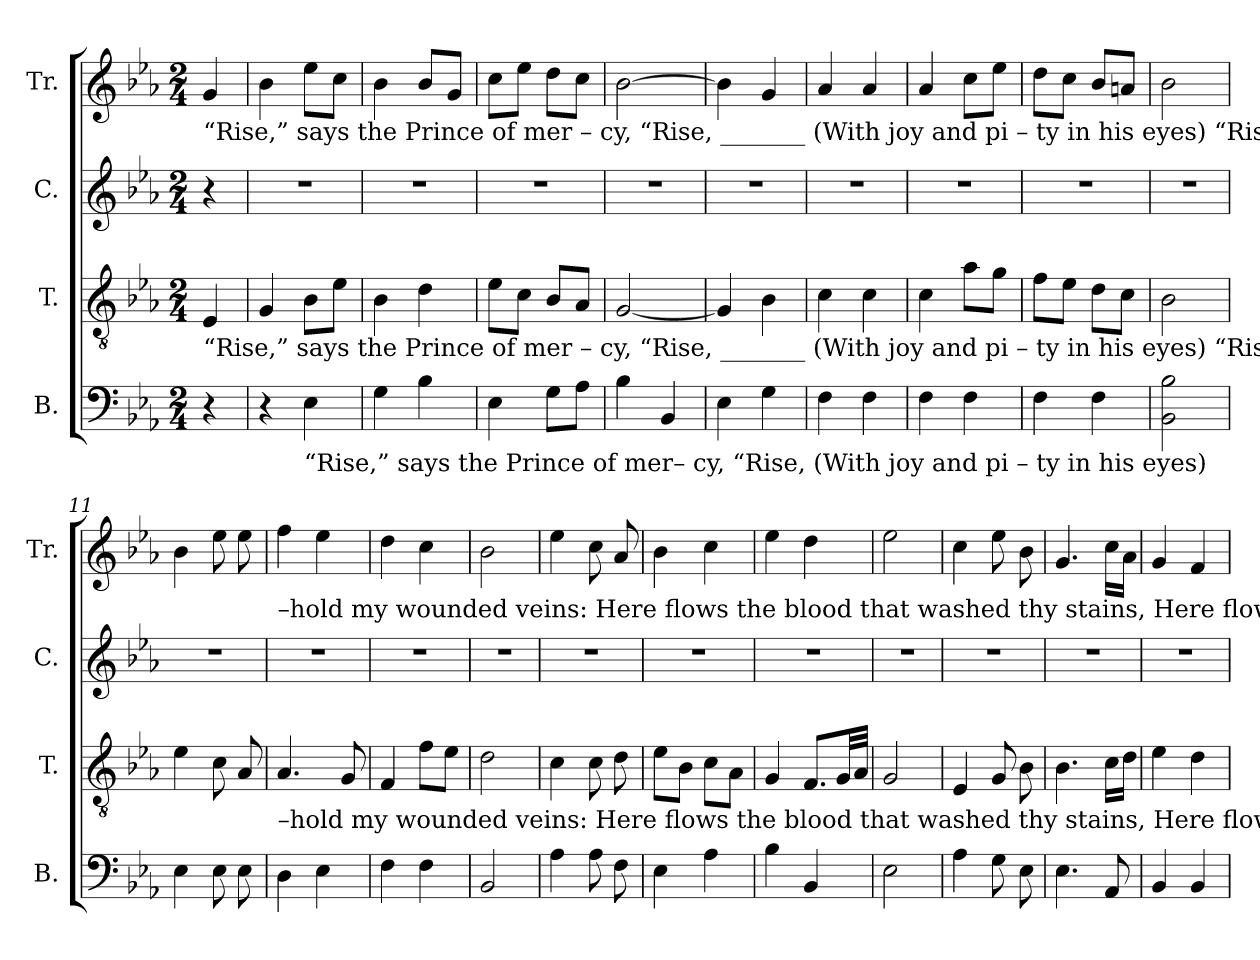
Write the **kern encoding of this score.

**kern	**kern	**kern	**kern
*part4	*part3	*part2	*part1
*staff4	*staff3	*staff2	*staff1
*I"B.	*I"T.	*I"C.	*I"Tr.
*I'B.	*I'T.	*I'C.	*I'Tr.
*clefF4	*clefGv2	*clefG2	*clefG2
*k[b-e-a-]	*k[b-e-a-]	*k[b-e-a-]	*k[b-e-a-]
*M2/4	*M2/4	*M2/4	*M2/4
*MM100	*MM100	*MM100	*MM100
=1	=1	=1	=1
!	!	!	!LO:TX:b:t=“Rise,”  says  the       Prince  of       mer  –  cy,         “Rise, _______     (With   joy   and    pi  – ty          in           his          eyes)     “Rise and be –
!	!LO:TX:b:t=“Rise,”  says  the       Prince  of       mer  –  cy,         “Rise, _______     (With   joy   and    pi  – ty          in           his          eyes)     “Rise and be –	!	!
4r	4E-/	4r	4g/
=2	=2	=2	=2
4r	4G/	2r	4b-\
!LO:TX:b:t=“Rise,”     says  the        Prince   of          mer– cy,  “Rise, (With joy  and    pi – ty           in           his           eyes)	!	!	!
4E-\	8B-\L	.	8ee-\L
.	8e-\J	.	8cc\J
=3	=3	=3	=3
4G\	4B-\	2r	4b-\
4B-\	4d\	.	8b-/L
.	.	.	8g/J
=4	=4	=4	=4
4E-\	8e-\L	2r	8cc\L
.	8c\J	.	8ee-\J
8G\L	8B-/L	.	8dd\L
8A-\J	8A-/J	.	8cc\J
=5	=5	=5	=5
4B-\	[2G/	2r	[2b-\
4BB-/	.	.	.
=6	=6	=6	=6
4E-\	4G/]	2r	4b-\]
4G\	4B-\	.	4g/
=7	=7	=7	=7
4F\	4c\	2r	4a-/
4F\	4c\	.	4a-/
=8	=8	=8	=8
4F\	4c\	2r	4a-/
4F\	8a-\L	.	8cc\L
.	8g\J	.	8ee-\J
=9	=9	=9	=9
4F\	8f\L	2r	8dd\L
.	8e-\J	.	8cc\J
4F\	8d\L	.	8b-/L
.	8c\J	.	8an/J
=10	=10	=10	=10
2BB-\ 2B-\	2B-\	2r	2b-\
=11	=11	=11	=11
4E-\	4e-\	2r	4b-\
8E-\	8c\	.	8ee-\
8E-\	8A-/	.	8ee-\
!!LO:LB:g=z
=12	=12	=12	=12
!	!	!	!LO:TX:b:t=–hold  my      wounded      veins&colon;   Here flows the blood  that        washed thy         stains,  Here flows the blood   that  washed thy stains.”
!	!LO:TX:b:t=–hold  my      wounded      veins&colon;   Here flows the blood  that        washed thy         stains,  Here flows the blood   that  washed thy stains.”	!	!
4D\	4.A-/	2r	4ff\
4E-\	.	.	4ee-\
.	8G/	.	.
=13	=13	=13	=13
4F\	4F/	2r	4dd\
4F\	8f\L	.	4cc\
.	8e-\J	.	.
=14	=14	=14	=14
2BB-/	2d\	2r	2b-\
=15	=15	=15	=15
4A-\	4c\	2r	4ee-\
8A-\	8c\	.	8cc\
8F\	8d\	.	8a-/
=16	=16	=16	=16
4E-\	8e-\L	2r	4b-\
.	8B-\J	.	.
4A-\	8c\L	.	4cc\
.	8A-\J	.	.
=17	=17	=17	=17
4B-\	4G/	2r	4ee-\
4BB-/	8.F/L	.	4dd\
.	32G/LL	.	.
.	32A-/JJJ	.	.
=18	=18	=18	=18
2E-\	2G/	2r	2ee-\
=19	=19	=19	=19
4A-\	4E-/	2r	4cc\
8G\	8G/	.	8ee-\
8E-\	8B-\	.	8b-\
=20	=20	=20	=20
4.E-\	4.B-\	2r	4.g/
8AA-/	16c\LL	.	16cc\LL
.	16d\JJ	.	16a-\JJ
=21	=21	=21	=21
4BB-/	4e-\	2r	4g/
4BB-/	4d\	.	4f/
=	=	=	=
*-	*-	*-	*-
